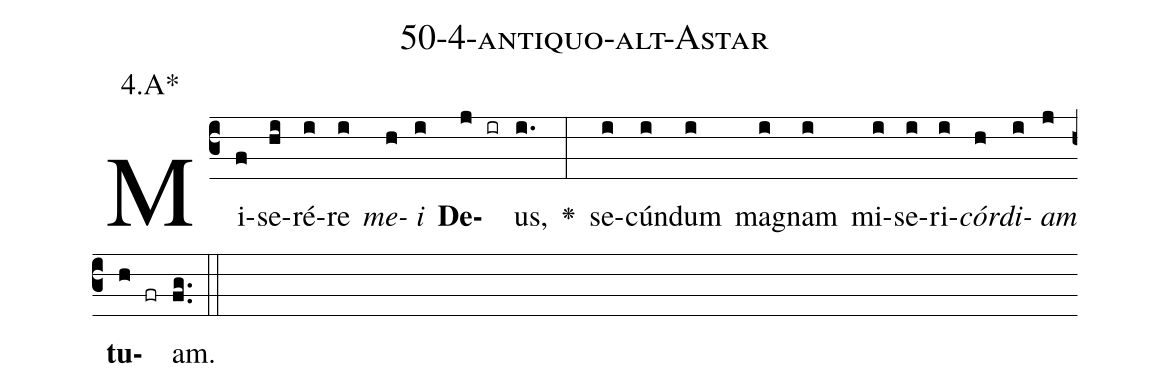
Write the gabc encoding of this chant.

name: 50-4-antiquo-alt-Astar;
annotation: 4.A*;
%%
(c3)Mi(f)se(hi)ré(i)re(i) <i>me</i>(h)<i>i</i>(i) <b>De</b>(j ir)us,(i.) <v>\greheightstar</v>(:) se(i)cún(i)dum(i) ma(i)gnam(i) mi(i)se(i)ri(i)<i>cór</i>(h)<i>di</i>(i)<i>am</i>(j) <b>tu</b>(h fr)am.(fg..) (::)


%E(i) u(h) o(i) u(j) a(h) e.(fg..) (::)
